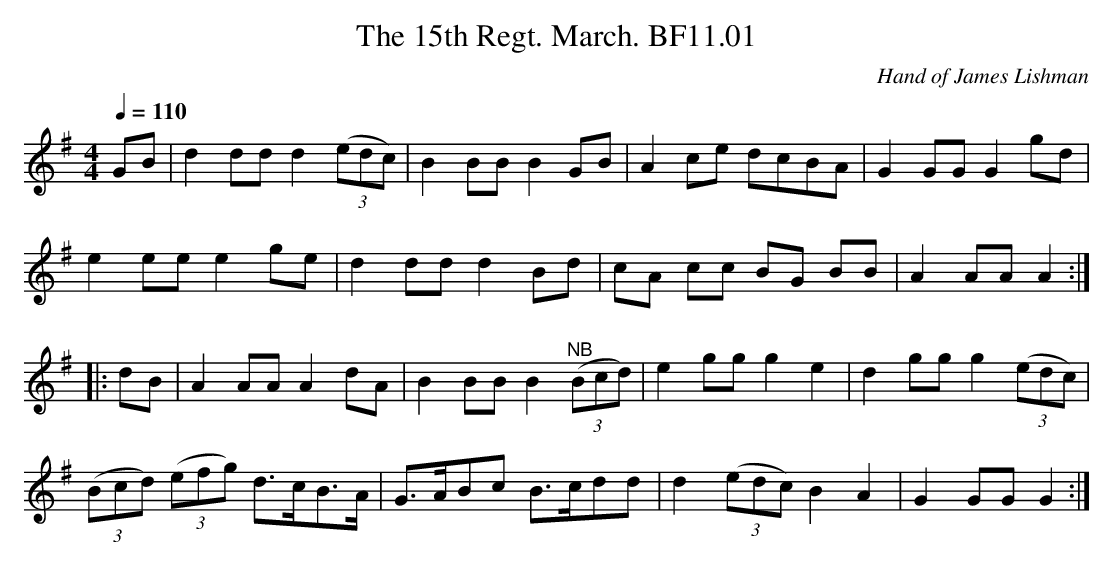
X:1
T:15th Regt. March. BF11.01, The
M:4/4
L:1/8
Q:1/4=110
C:Hand of James Lishman
K:G
GB|d2ddd2 ((3edc)|B2BBB2GB|A2ce dcBA|G2GGG2gd|
e2eee2ge|d2ddd2Bd|cA cc BG BB|A2AAA2:|
|:dB|A2AAA2dA|B2BBB2 "^NB"((3Bcd)|e2ggg2e2|d2ggg2 ((3edc)|
((3Bcd) ((3efg) d>cB>A|G>ABc B>cdd |d2 ((3edc) B2A2|G2GGG2:|
